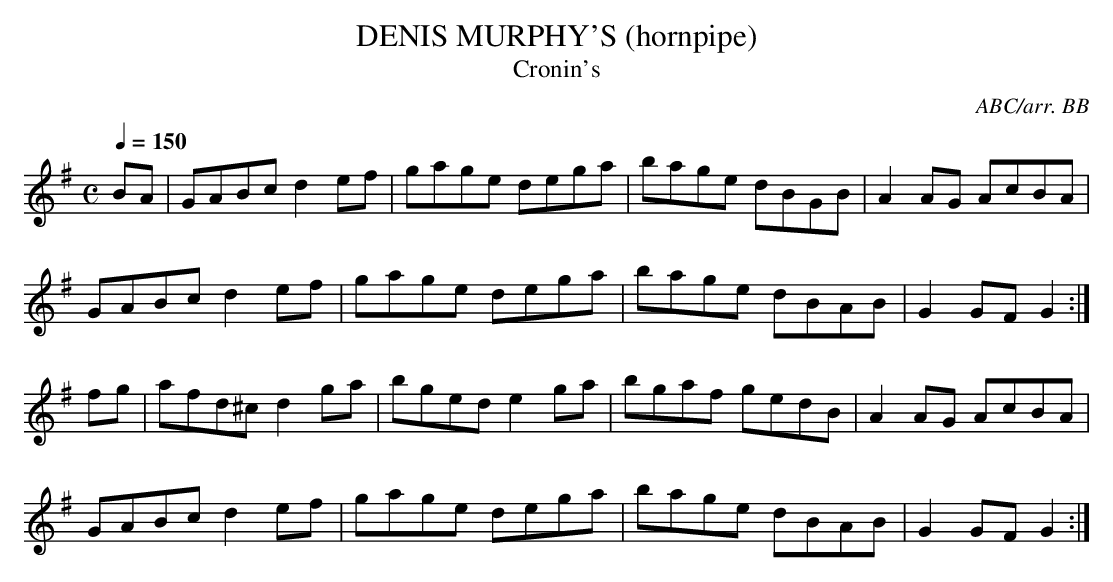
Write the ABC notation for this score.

X:1
T:DENIS MURPHY'S (hornpipe)
T:Cronin's
C:ABC/arr. BB
M:C
Q:1/4=150
L:1/8
K:G
BA|GABc d2ef|gage dega|bage dBGB|A2AG AcBA|
GABc d2ef|gage dega|bage dBAB|G2GF G2 :|
fg|afd^c d2ga|bged e2ga|bgaf gedB|A2AG AcBA|
GABc d2ef|gage dega|bage dBAB|G2GF G2 :|
